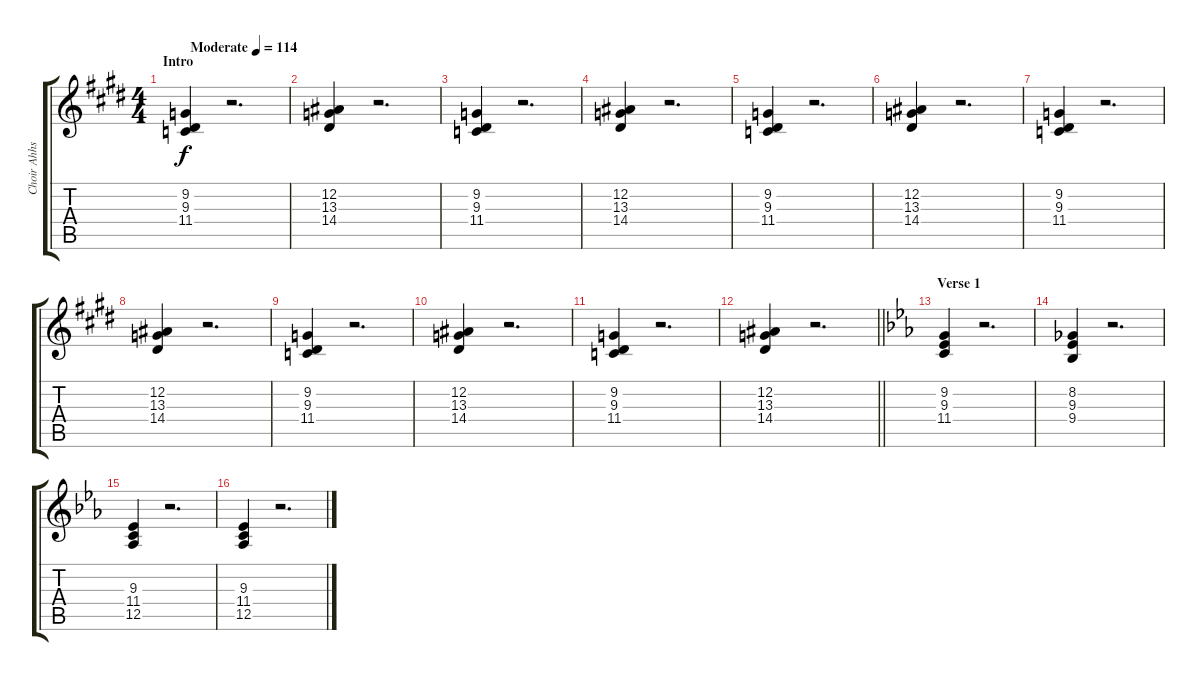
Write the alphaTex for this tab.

\track ("Choir Ahhs" "Choir Ahhs") {instrument choiraahs}
\staff {score tabs}
\tuning (Eb4 Bb3 Gb3 Db3 Ab2 Eb2) {hide}
\ts (4 4)
\section ("" "Intro")
\tempo (114 "Moderate")
\clef g2
\ks e
(9.2 9.3 11.4).4{dy f instrument choiraahs} r.2{d} |
\ks c#minor
(12.2 13.3 14.4).4 r.2{d} |
(9.2 9.3 11.4).4 r.2{d} |
(12.2 13.3 14.4).4 r.2{d} |
\ks e
(9.2 9.3 11.4).4 r.2{d} |
\ks c#minor
(12.2 13.3 14.4).4 r.2{d} |
(9.2 9.3 11.4).4 r.2{d} |
(12.2 13.3 14.4).4 r.2{d} |
\ks e
(9.2 9.3 11.4).4 r.2{d} |
\ks c#minor
(12.2 13.3 14.4).4 r.2{d} |
(9.2 9.3 11.4).4 r.2{d} |
\barLineRight lightlight
(12.2 13.3 14.4).4 r.2{d} |
\section ("" "Verse 1")
\ks eb
(9.2 9.3 11.4).4 r.2{d} |
(8.2 9.3 9.4).4 r.2{d} |
(9.3 11.4 12.5).4 r.2{d} |
(9.3 11.4 12.5).4 r.2{d}
